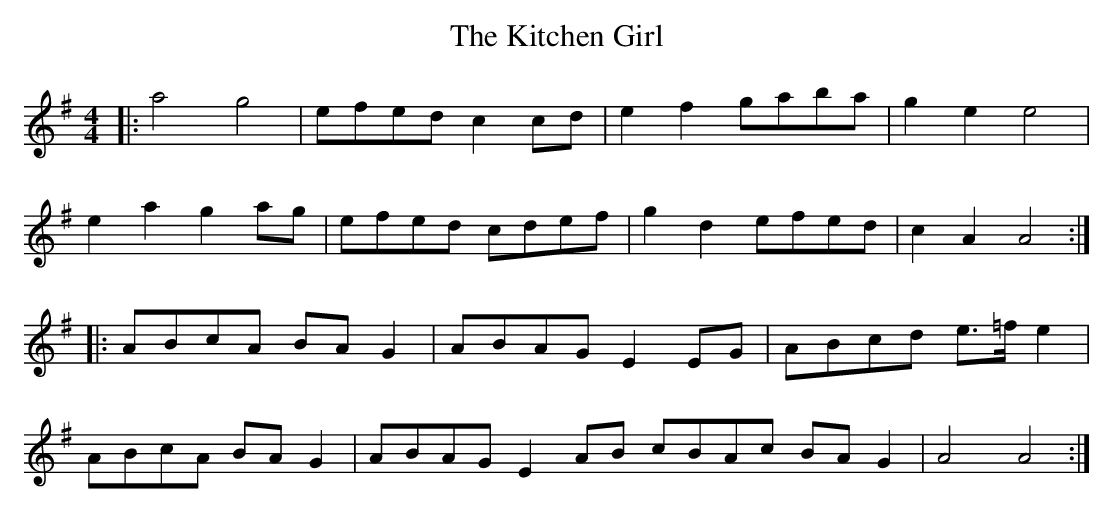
X:1
T: The Kitchen Girl
M: 4/4
L: 1/8
K: Ador
|:a4g4|efed c2 cd|e2 f2 gaba|g2 e2 e4|
e2 a2 g2 ag|efed cdef|g2 d2 efed|c2A2A4:|
|:ABcA BA G2|ABAG E2 EG|ABcd e>=f e2|
ABcA BA G2|ABAG E2 AB cBAc BA G2|A4 A4:|
